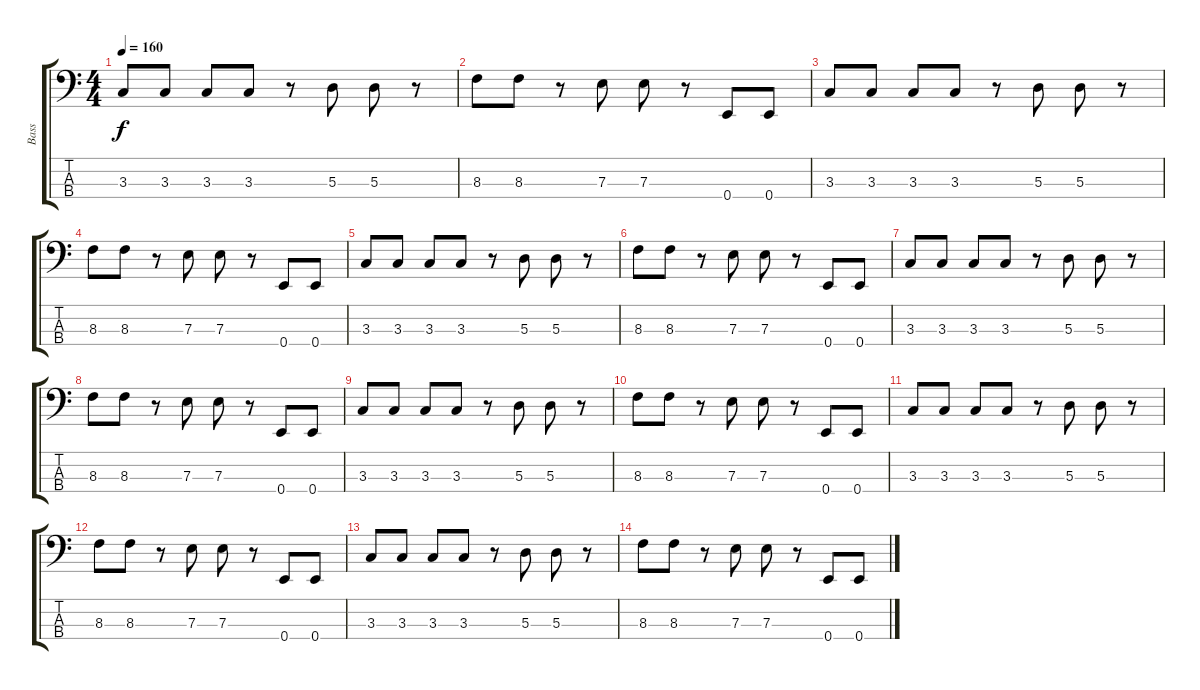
\track ("Bass" "Bass") {instrument electricbassfinger}
\staff {score tabs}
\tuning (G2 D2 A1 E1) {hide}
\ts (4 4)
\tempo 160
\clef f4
\ks c
3.3.8{dy f} 3.3.8 3.3.8 3.3.8 r.8 5.3.8 5.3.8 r.8 |
8.3.8 8.3.8 r.8 7.3.8 7.3.8 r.8 0.4.8 0.4.8 |
3.3.8 3.3.8 3.3.8 3.3.8 r.8 5.3.8 5.3.8 r.8 |
8.3.8 8.3.8 r.8 7.3.8 7.3.8 r.8 0.4.8 0.4.8 |
3.3.8 3.3.8 3.3.8 3.3.8 r.8 5.3.8 5.3.8 r.8 |
8.3.8 8.3.8 r.8 7.3.8 7.3.8 r.8 0.4.8 0.4.8 |
3.3.8 3.3.8 3.3.8 3.3.8 r.8 5.3.8 5.3.8 r.8 |
8.3.8 8.3.8 r.8 7.3.8 7.3.8 r.8 0.4.8 0.4.8 |
3.3.8 3.3.8 3.3.8 3.3.8 r.8 5.3.8 5.3.8 r.8 |
8.3.8 8.3.8 r.8 7.3.8 7.3.8 r.8 0.4.8 0.4.8 |
3.3.8 3.3.8 3.3.8 3.3.8 r.8 5.3.8 5.3.8 r.8 |
8.3.8 8.3.8 r.8 7.3.8 7.3.8 r.8 0.4.8 0.4.8 |
3.3.8 3.3.8 3.3.8 3.3.8 r.8 5.3.8 5.3.8 r.8 |
8.3.8 8.3.8 r.8 7.3.8 7.3.8 r.8 0.4.8 0.4.8
